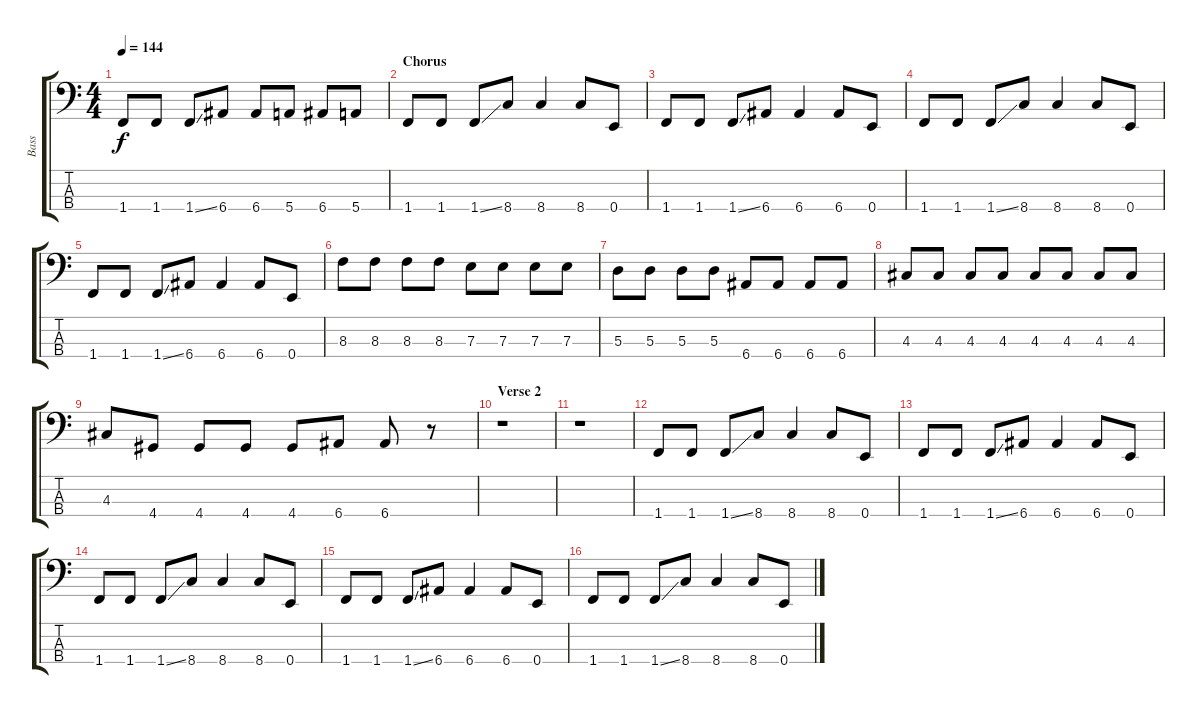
\track ("Bass" "Bass") {instrument electricbassfinger}
\staff {score tabs}
\tuning (G2 D2 A1 E1) {hide}
\ts (4 4)
\tempo 144
\clef f4
\ks c
1.4.8{dy f} 1.4.8 1.4{ss}.8 6.4.8 6.4.8 5.4.8 6.4.8 5.4.8 |
\section ("" "Chorus")
1.4.8 1.4.8 1.4{ss}.8 8.4.8 8.4.4 8.4.8 0.4.8 |
1.4.8 1.4.8 1.4{ss}.8 6.4.8 6.4.4 6.4.8 0.4.8 |
1.4.8 1.4.8 1.4{ss}.8 8.4.8 8.4.4 8.4.8 0.4.8 |
1.4.8 1.4.8 1.4{ss}.8 6.4.8 6.4.4 6.4.8 0.4.8 |
8.3.8 8.3.8 8.3.8 8.3.8 7.3.8 7.3.8 7.3.8 7.3.8 |
5.3.8 5.3.8 5.3.8 5.3.8 6.4.8 6.4.8 6.4.8 6.4.8 |
4.3.8 4.3.8 4.3.8 4.3.8 4.3.8 4.3.8 4.3.8 4.3.8 |
4.3.8 4.4.8 4.4.8 4.4.8 4.4.8 6.4.8 6.4.8 r.8 |
\section ("" "Verse 2")
r.1 |
r.1 |
1.4.8 1.4.8 1.4{ss}.8 8.4.8 8.4.4 8.4.8 0.4.8 |
1.4.8 1.4.8 1.4{ss}.8 6.4.8 6.4.4 6.4.8 0.4.8 |
1.4.8 1.4.8 1.4{ss}.8 8.4.8 8.4.4 8.4.8 0.4.8 |
1.4.8 1.4.8 1.4{ss}.8 6.4.8 6.4.4 6.4.8 0.4.8 |
1.4.8 1.4.8 1.4{ss}.8 8.4.8 8.4.4 8.4.8 0.4.8
